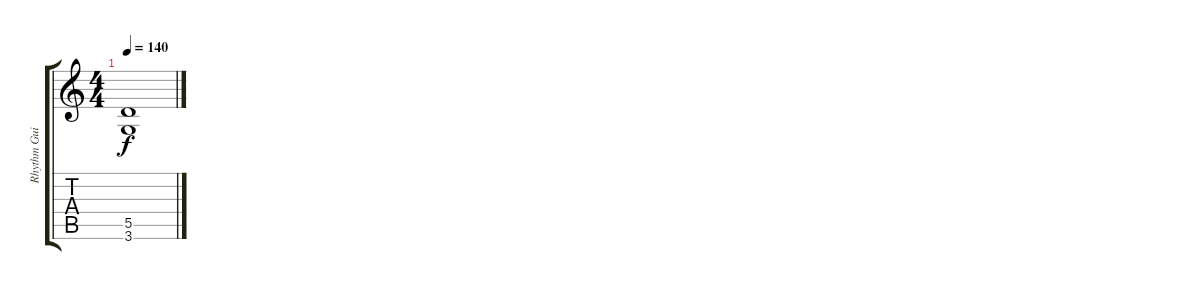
\track ("Rhythm Guitar" "Rhythm Gui") {instrument overdrivenguitar}
\staff {score tabs}
\tuning (E4 B3 G3 D3 A2 E2) {hide}
\ts (4 4)
\tempo 140
\clef g2
\ks c
(5.5 3.6).1{dy f}
